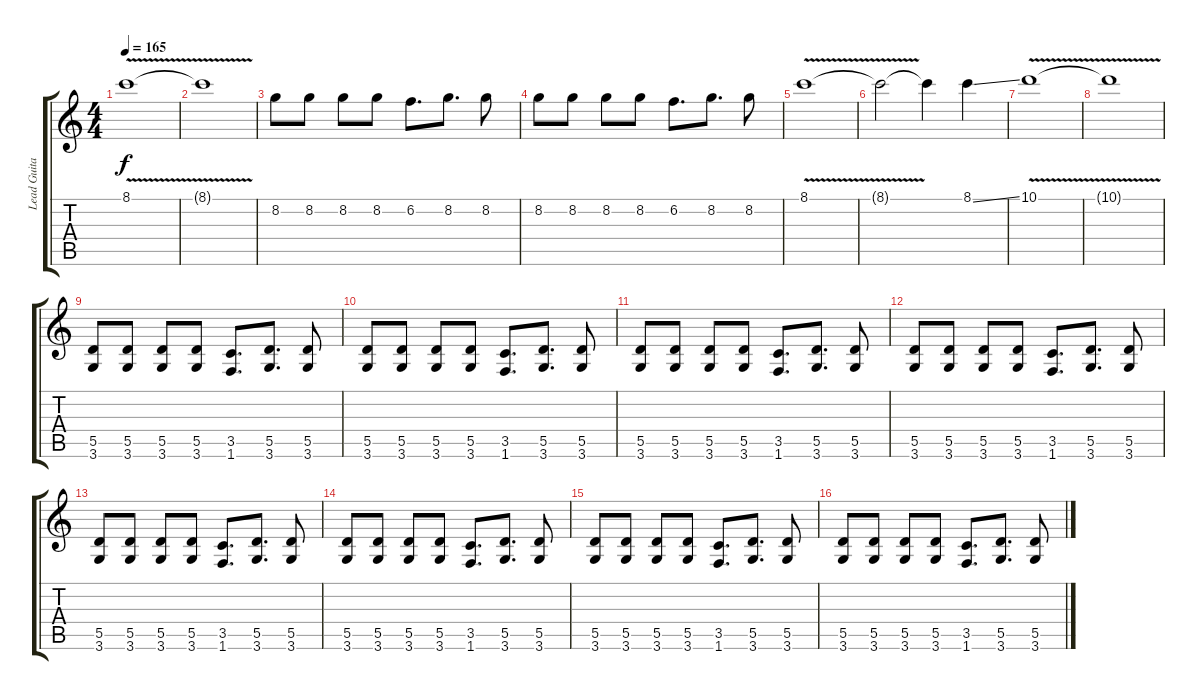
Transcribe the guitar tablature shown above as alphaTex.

\track ("Lead Guitar" "Lead Guita") {instrument distortionguitar}
\staff {score tabs}
\tuning (E4 B3 G3 D3 A2 E2) {hide}
\ts (4 4)
\tempo 165
\clef g2
\ks c
8.1{v}.1{dy f} |
8.1{t}.1 |
8.2.8 8.2.8 8.2.8 8.2.8 6.2.8{d} 8.2.8{d} 8.2.8 |
8.2.8 8.2.8 8.2.8 8.2.8 6.2.8{d} 8.2.8{d} 8.2.8 |
8.1{v}.1 |
8.1{t}.2 8.1{t}.4 8.1{ss}.4 |
10.1{v}.1 |
10.1{t}.1 |
(5.5 3.6).8 (5.5 3.6).8 (5.5 3.6).8 (5.5 3.6).8 (3.5 1.6).8{d} (5.5 3.6).8{d} (5.5 3.6).8 |
(5.5 3.6).8 (5.5 3.6).8 (5.5 3.6).8 (5.5 3.6).8 (3.5 1.6).8{d} (5.5 3.6).8{d} (5.5 3.6).8 |
(5.5 3.6).8 (5.5 3.6).8 (5.5 3.6).8 (5.5 3.6).8 (3.5 1.6).8{d} (5.5 3.6).8{d} (5.5 3.6).8 |
(5.5 3.6).8 (5.5 3.6).8 (5.5 3.6).8 (5.5 3.6).8 (3.5 1.6).8{d} (5.5 3.6).8{d} (5.5 3.6).8 |
(5.5 3.6).8 (5.5 3.6).8 (5.5 3.6).8 (5.5 3.6).8 (3.5 1.6).8{d} (5.5 3.6).8{d} (5.5 3.6).8 |
(5.5 3.6).8 (5.5 3.6).8 (5.5 3.6).8 (5.5 3.6).8 (3.5 1.6).8{d} (5.5 3.6).8{d} (5.5 3.6).8 |
(5.5 3.6).8 (5.5 3.6).8 (5.5 3.6).8 (5.5 3.6).8 (3.5 1.6).8{d} (5.5 3.6).8{d} (5.5 3.6).8 |
(5.5 3.6).8 (5.5 3.6).8 (5.5 3.6).8 (5.5 3.6).8 (3.5 1.6).8{d} (5.5 3.6).8{d} (5.5 3.6).8
